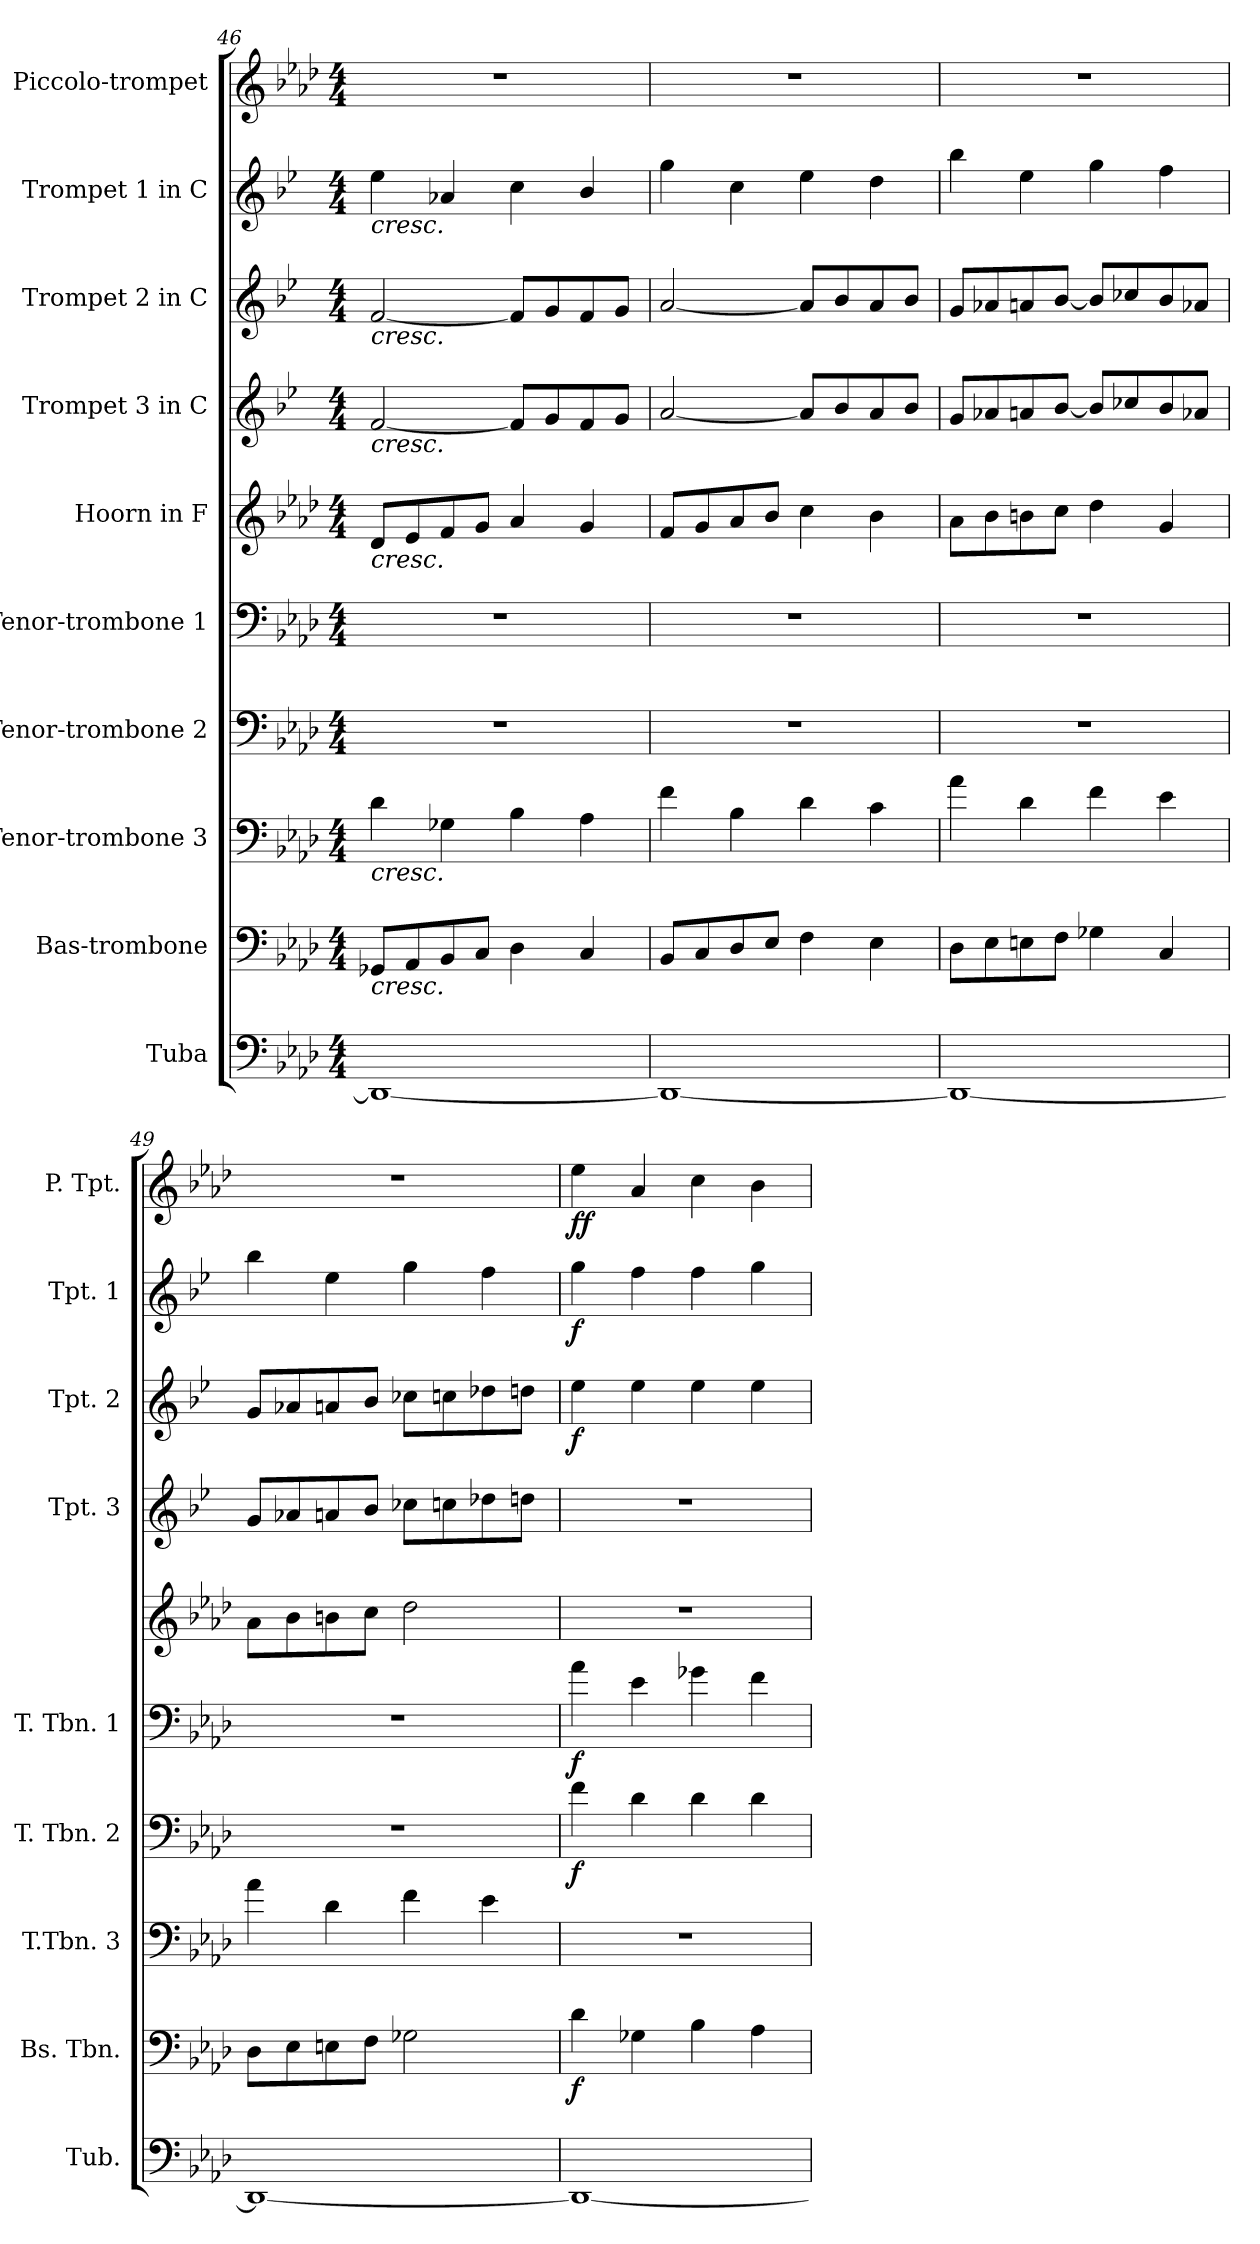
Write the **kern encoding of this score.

**kern	**kern	**dynam	**kern	**kern	**dynam	**kern	**dynam	**kern	**kern	**kern	**dynam	**kern	**dynam	**kern	**dynam
*part10	*part9	*part9	*part8	*part7	*part7	*part6	*part6	*part5	*part4	*part3	*part3	*part2	*part2	*part1	*part1
*staff10	*staff9	*staff9	*staff8	*staff7	*staff7	*staff6	*staff6	*staff5	*staff4	*staff3	*staff3	*staff2	*staff2	*staff1	*staff1
*I"Tuba	*I"Bas-trombone	*	*I"Tenor-trombone 3	*I"Tenor-trombone 2	*	*I"Tenor-trombone 1	*	*I"Hoorn in F	*I"Trompet 3 in C	*I"Trompet 2 in C	*	*I"Trompet 1 in C	*	*I"Piccolo-trompet	*
*I'Tub.	*I'Bs. Tbn.	*	*I'T.Tbn. 3	*I'T. Tbn. 2	*	*I'T. Tbn. 1	*	*	*I'Tpt. 3	*I'Tpt. 2	*	*I'Tpt. 1	*	*I'P. Tpt.	*
*clefF4	*clefF4	*	*clefF4	*clefF4	*	*clefF4	*	*clefG2	*clefG2	*clefG2	*	*clefG2	*	*clefG2	*
*	*	*	*	*	*	*	*	*ITrd4c7	*ITrd1c2	*ITrd1c2	*	*ITrd1c2	*	*ITrd-6c-10	*
*k[b-e-a-d-]	*k[b-e-a-d-]	*	*k[b-e-a-d-]	*k[b-e-a-d-]	*	*k[b-e-a-d-]	*	*k[b-e-a-d-g-]	*k[b-e-a-d-]	*k[b-e-a-d-]	*	*k[b-e-a-d-]	*	*k[b-e-a-d-g-c-]	*
*M4/4	*M4/4	*	*M4/4	*M4/4	*	*M4/4	*	*M4/4	*M4/4	*M4/4	*	*M4/4	*	*M4/4	*
=46	=46	=46	=46	=46	=46	=46	=46	=46	=46	=46	=46	=46	=46	=46	=46
!	!	!	!	!	!	!	!	!	!	!	!	!LO:TX:b:i:t=cresc.	!	!	!
!	!	!	!	!	!	!	!	!	!	!LO:TX:b:i:t=cresc.	!	!	!	!	!
!	!	!	!	!	!	!	!	!	!LO:TX:b:i:t=cresc.	!	!	!	!	!	!
!	!	!	!	!	!	!	!	!LO:TX:b:i:t=cresc.	!	!	!	!	!	!	!
!	!	!	!LO:TX:b:i:t=cresc.	!	!	!	!	!	!	!	!	!	!	!	!
!	!LO:TX:b:i:t=cresc.	!	!	!	!	!	!	!	!	!	!	!	!	!	!
1DD-_	8GG-X/L	.	4d-\	1r	.	1r	.	8G-/L	[2e-/	[2e-/	.	4dd-\	.	1r	.
.	8AA-/	.	.	.	.	.	.	8A-/	.	.	.	.	.	.	.
.	8BB-/	.	4G-X\	.	.	.	.	8B-/	.	.	.	4g-X/	.	.	.
.	8C/J	.	.	.	.	.	.	8c/J	.	.	.	.	.	.	.
.	4D-\	.	4B-\	.	.	.	.	4d-/	8e-/L]	8e-/L]	.	4b-\	.	.	.
.	.	.	.	.	.	.	.	.	8f/	8f/	.	.	.	.	.
.	4C/	.	4A-\	.	.	.	.	4c/	8e-/	8e-/	.	4a-/	.	.	.
.	.	.	.	.	.	.	.	.	8f/J	8f/J	.	.	.	.	.
=47	=47	=47	=47	=47	=47	=47	=47	=47	=47	=47	=47	=47	=47	=47	=47
1DD-_	8BB-/L	.	4f\	1r	.	1r	.	8B-/L	[2g/	[2g/	.	4ff\	.	1r	.
.	8C/	.	.	.	.	.	.	8c/	.	.	.	.	.	.	.
.	8D-/	.	4B-\	.	.	.	.	8d-/	.	.	.	4b-\	.	.	.
.	8E-/J	.	.	.	.	.	.	8e-/J	.	.	.	.	.	.	.
.	4F\	.	4d-\	.	.	.	.	4f\	8g/L]	8g/L]	.	4dd-\	.	.	.
.	.	.	.	.	.	.	.	.	8a-/	8a-/	.	.	.	.	.
.	4E-\	.	4c\	.	.	.	.	4e-\	8g/	8g/	.	4cc\	.	.	.
.	.	.	.	.	.	.	.	.	8a-/J	8a-/J	.	.	.	.	.
=48	=48	=48	=48	=48	=48	=48	=48	=48	=48	=48	=48	=48	=48	=48	=48
1DD-_	8D-\L	.	4a-\	1r	.	1r	.	8d-\L	8f/L	8f/L	.	4aa-\	.	1r	.
.	8E-\	.	.	.	.	.	.	8e-\	8g-X/	8g-X/	.	.	.	.	.
.	8En\	.	4d-\	.	.	.	.	8en\	8gn/	8gn/	.	4dd-\	.	.	.
.	8F\J	.	.	.	.	.	.	8f\J	[8a-/J	[8a-/J	.	.	.	.	.
.	4G-X\	.	4f\	.	.	.	.	4g-\	8a-/L]	8a-/L]	.	4ff\	.	.	.
.	.	.	.	.	.	.	.	.	8b--X/	8b--X/	.	.	.	.	.
.	4C/	.	4e-\	.	.	.	.	4c/	8a-/	8a-/	.	4ee-\	.	.	.
.	.	.	.	.	.	.	.	.	8g-X/J	8g-X/J	.	.	.	.	.
=49	=49	=49	=49	=49	=49	=49	=49	=49	=49	=49	=49	=49	=49	=49	=49
1DD-_	8D-\L	.	4a-\	1r	.	1r	.	8d-\L	8f/L	8f/L	.	4aa-\	.	1r	.
.	8E-\	.	.	.	.	.	.	8e-\	8g-X/	8g-X/	.	.	.	.	.
.	8En\	.	4d-\	.	.	.	.	8en\	8gn/	8gn/	.	4dd-\	.	.	.
.	8F\J	.	.	.	.	.	.	8f\J	8a-/J	8a-/J	.	.	.	.	.
.	2G-X\	.	4f\	.	.	.	.	2g-\	8b--X\L	8b--X\L	.	4ff\	.	.	.
.	.	.	.	.	.	.	.	.	8b-X\	8b-X\	.	.	.	.	.
.	.	.	4e-\	.	.	.	.	.	8cc-X\	8cc-X\	.	4ee-\	.	.	.
.	.	.	.	.	.	.	.	.	8ccn\J	8ccn\J	.	.	.	.	.
=50	=50	=50	=50	=50	=50	=50	=50	=50	=50	=50	=50	=50	=50	=50	=50
!	!	!LO:DY:b	!	!	!LO:DY:b	!	!LO:DY:b	!	!	!	!LO:DY:b	!	!LO:DY:b	!	!LO:DY:b
!	!	!	!	!	!	!	!	!	!	!	!	!	!	!	!LO:DY:n=1:b
1DD-_	4d-\	f	1r	4f\	f	4a-\	f	1r	1r	4dd-\	f	4ff\	f	4ddd-\	f f
.	4G-X\	.	.	4d-\	.	4e-\	.	.	.	4dd-\	.	4ee-\	.	4gg-/	.
.	4B-\	.	.	4d-\	.	4g-X\	.	.	.	4dd-\	.	4ee-\	.	4bb-\	.
.	4A-\	.	.	4d-\	.	4f\	.	.	.	4dd-\	.	4ff\	.	4aa-\	.
=	=	=	=	=	=	=	=	=	=	=	=	=	=	=	=
*-	*-	*-	*-	*-	*-	*-	*-	*-	*-	*-	*-	*-	*-	*-	*-
